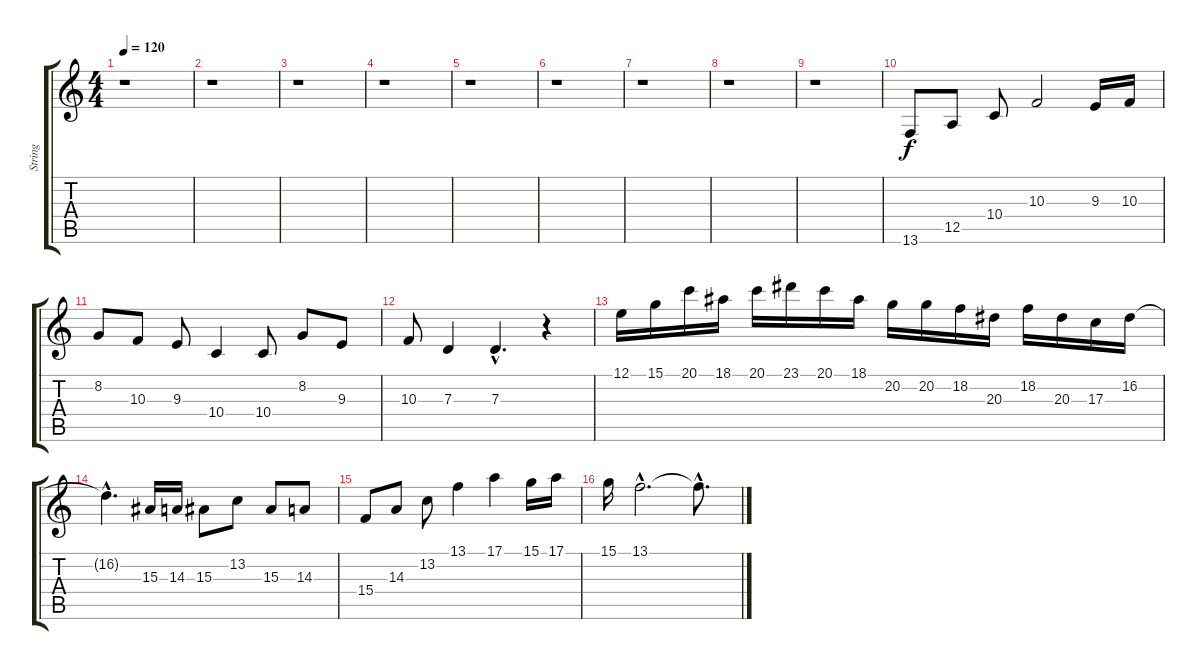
\track ("String" "String") {instrument stringensemble1}
\staff {score tabs}
\tuning (E4 B3 G3 D3 A2 E2) {hide}
\ts (4 4)
\tempo 120
\clef g2
\ks c
r.1{dy f} |
r.1 |
r.1 |
r.1 |
r.1 |
r.1 |
r.1 |
r.1 |
r.1 |
13.6.8 12.5.8 10.4.8 10.3.2 9.3.16 10.3.16 |
8.2.8 10.3.8 9.3.8 10.4.4 10.4.8 8.2.8 9.3.8 |
10.3.8 7.3.4 7.3{hac}.4{d} r.4 |
12.1.16 15.1.16 20.1.16 18.1.16 20.1.16 23.1.16 20.1.16 18.1.16 20.2.16 20.2.16 18.2.16 20.3.16 18.2.16 20.3.16 17.3.16 16.2.16 |
16.2{hac t}.4{d} 15.3.16 14.3.16 15.3.8 13.2.8 15.3.8 14.3.8 |
15.4.8 14.3.8 13.2.8 13.1.4 17.1.4 15.1.16 17.1.16 |
15.1.16 13.1{hac}.2{d} 13.1{hac t}.8{d}
